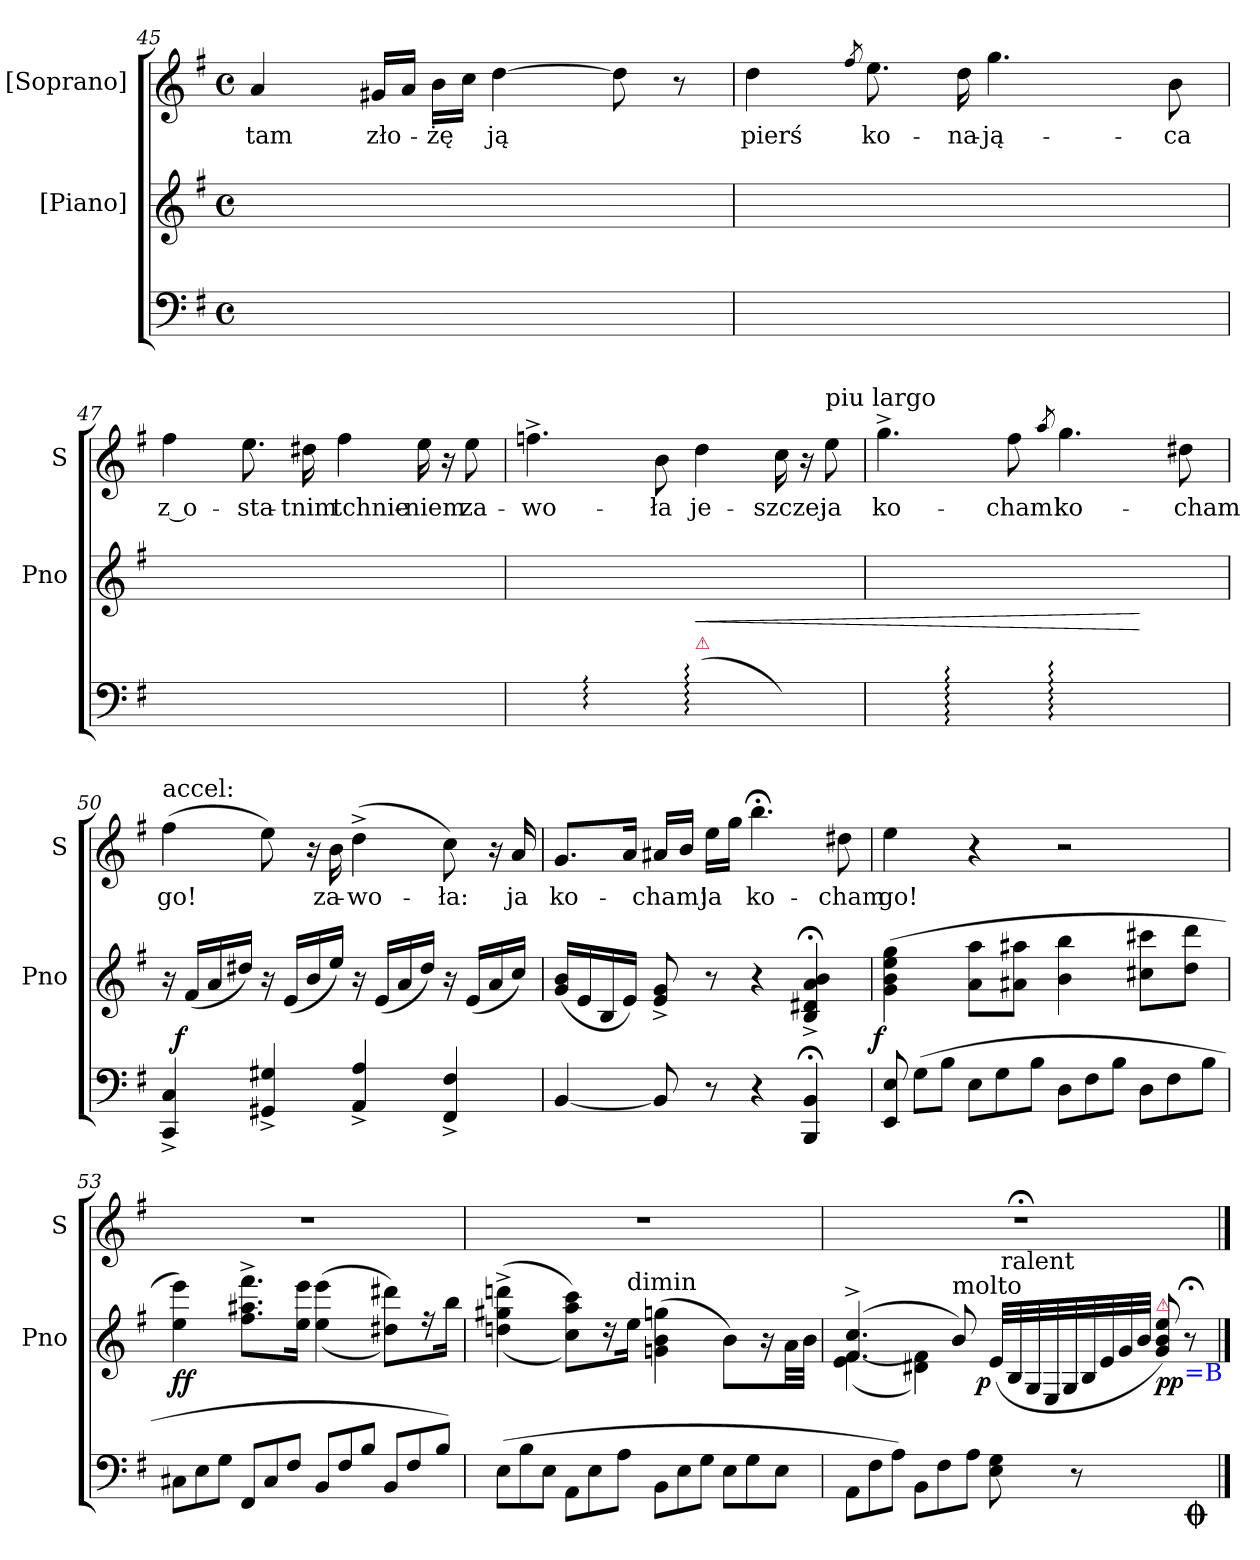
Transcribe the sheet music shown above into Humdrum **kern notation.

**kern	**kern	**dynam	**kern	**text
*part3	*part2	*part2	*part1	*part1
*staff3	*staff2	*staff2	*staff1	*staff1
*	*I"[Piano]	*	*I"[Soprano]	*
*	*I'Pno	*	*I'S	*
*clefF4	*clefG2	*	*clefG2	*
*k[f#]	*k[f#]	*	*k[f#]	*
*M4/4	*M4/4	*	*M4/4	*
*met(c)	*met(c)	*	*met(c)	*
=45	=45	=45	=45	=45
2C/yy	16ryy	.	4a/	tam
.	(<16e/LLyy	.	.	.
.	16a/yy	.	.	.
.	16e/JJyy	.	.	.
.	16ee/LLyy	.	16g#X/LL	zło-
.	16a/yy	.	16a/JJ	.
.	16e/yy	.	16b\LL	-żę
.	16a/JJyy)	.	16cc\JJ	.
2c\yy	16ryy	.	[4dd\	ją
.	(<16d/LLyy	.	.	.
.	16f#/yy	.	.	.
.	16a/JJyy	.	.	.
.	16dd/LLyy	.	8dd\]	.
.	16a/yy	.	.	.
.	16f#/yy	.	8r	.
.	16d/JJyy)	.	.	.
=46	=46	=46	=46	=46
4B^>\yy	16ryy	.	4dd\	pierś
.	(<16d/LLyy	.	.	.
.	16g/yy	.	.	.
.	16dd/JJyy)	.	.	.
.	.	.	8qff#/	.
4A^>\yy	16ryy	.	8.ee\	ko-
.	(<16d/LLyy	.	.	.
.	16f#/yy	.	.	.
.	16cc/JJyy)	.	16dd\	-na-
2G^>\yy	16ryy	.	4.gg\	-ją-
.	(<16B/LLyy	.	.	.
.	16d/yy	.	.	.
.	16g/JJyy	.	.	.
.	16b/LLyy	.	.	.
.	16g/yy	.	.	.
.	16d/yy	.	8b\	-ca
.	16B/JJyy)	.	.	.
=47	=47	=47	=47	=47
(>2BB^</yy	16ryy	.	4ff#\	z o-
.	(<16B/LLyy	.	.	.
.	16f#/yy	.	.	.
.	16a/JJyy	.	.	.
.	16b/LLyy	.	8.ee\	-sta-
.	16a/yy	.	.	.
.	16f#/yy	.	.	.
.	16B/JJyy)	.	16dd#X\	-tnim
2E\yy)	16ryy	.	4ff#\	tchnie-
.	(<16B/LLyy	.	.	.
.	16e/yy	.	.	.
.	16g/JJyy	.	.	.
.	16b/LLyy	.	16ee\	-niem
.	16g/yy	.	16r	.
.	16e/yy	.	8ee\	za-
.	16B/JJyy)	.	.	.
=48	=48	=48	=48	=48
4GG/yy	16ryy	.	4.ffn^>\	-wo-
.	(<16d/LLyy	.	.	.
.	16fn/yy	.	.	.
.	16g/JJyy	.	.	.
4Dyy:\ 4Fnyy:\ 4Gyy:\ 4Byy:\	16b/LLyy	.	.	.
.	16g/yy	.	.	.
.	16f/yy	.	8b\	-ła
.	16d/JJyy)	.	.	.
!	!LO:TX:b:color=crimson:t=⚠	!	!	!
!	!	!LO:HP:b	!	!
(>4Cyy:^<\ 4Eyy:^<\ 4Gyy:^<\ 4cyy:^<\	16ryy	<	4dd\	je-
.	(<16e/LLyy	.	.	.
.	16g/yy	.	.	.
.	16cc/JJyy)	.	.	.
8BB/Lyy)	16ryy	.	16cc\	-szcze:
.	(<16e/LLyy	.	16r	.
!	!	!	!LO:TX:a:t=piu largo	!
8BB-X/Jyy	16g/yy	.	8ee\	ja
.	16cc/JJyy)	.	.	.
=49	=49	=49	=49	=49
(<4AA/yy	16ryy	.	4.gg^>\	ko-
.	(<16e/LLyy	.	.	.
.	16g/yy	.	.	.
.	16cc#X/JJyy	.	.	.
4AA#Xyy:/ 4Eyy:/ 4Gyy:/ 4c#Xyy:/	16ee/LLyy	.	.	.
.	16cc#/yy	.	.	.
.	16g/yy	.	8ff#\	-cham!
.	16e/JJyy)	.	.	.
.	.	.	8qaa/	.
8BByy:/ 8Dyy:/ 8Gyy:/ 8dyy:/)	16ryy	.	4.gg\	ko-
.	(<16d/LLyy	.	.	.
8ryy	16g/yy	.	.	.
.	16dd/JJyy)	.	.	.
4BBByy/ 4BByy/	16ryy	[	.	.
.	(<16d#X/LLyy	.	.	.
.	16g/yy	.	8dd#X\	-cham
.	16dd#X/JJyy)	.	.	.
=50	=50	=50	=50	=50
!	!	!	!LO:TX:a:t=accel&colon;	!
4CC^</ 4C^</	16r	.	(>4ff#\	go!
!	!	!LO:DY:rj	!	!
.	(<16f#/LL	f	.	.
.	16a/	.	.	.
.	16dd#X/JJ)	.	.	.
4GG#X^</ 4G#X^</	16r	.	8ee\)	.
.	(<16e/LL	.	.	.
.	16b/	.	16r	.
.	16ee/JJ)	.	16b\	za-
4AA^</ 4A^</	16r	.	(>4dd^>\	-wo-
.	(<16e/LL	.	.	.
.	16a/	.	.	.
.	16dd#/JJ)	.	.	.
4FF#^</ 4F#^</	16r	.	8cc\)	-ła:
.	(<16e/LL	.	.	.
.	16a/	.	16r	.
.	16cc/JJ)	.	16a/	ja
=51	=51	=51	=51	=51
[4BB/	(<16g/ 16b/LL	.	8.g/L	ko-
.	16e/	.	.	.
.	16B/	.	.	.
.	16e/JJ)	.	16a/Jk	.
8BB/]	8e^</ 8g^</	.	16a#X/LL	-cham!
.	.	.	16b/JJ	.
8r	8r	.	16ee\LL	ja
.	.	.	16gg\JJ	.
4r	4r	.	4.bb;<\	ko-
4BBB;</ 4BB;</	4B;<^</ 4d#X;<^</ 4a;<^</ 4b;<^</	.	.	.
.	.	.	8dd#X\	-cham
=52	=52	=52	=52	=52
*Xtuplet	*	*	*	*
!	!	!LO:DY:rj	!	!
12EE/ 12E/	(>4g\ 4b\ 4ee\ 4gg\	f	4ee\	go!_
(<12G\L	.	.	.	.
12B\J	.	.	.	.
12E\L	8a\ 8aa\L	.	4r	.
12G\	.	.	.	.
.	8a#X\ 8aa#X\J	.	.	.
12B\J	.	.	.	.
12D\L	4b\ 4bb\	.	2r	.
12F#\	.	.	.	.
12B\J	.	.	.	.
12D\L	8cc#X\ 8ccc#X\L	.	.	.
12F#\	.	.	.	.
.	8dd\ 8ddd\J	.	.	.
12B\J	.	.	.	.
=53	=53	=53	=53	=53
12C#X\L	4ee\ 4eee\)	ff	1r	.
12E\	.	.	.	.
12G\J	.	.	.	.
12FF#/L	8.ff#^>\ 8.aa#X^>\ 8.fff#^>\L	.	.	.
12C#/	.	.	.	.
12F#/J	.	.	.	.
.	16ee\ 16eee\Jk	.	.	.
12BB/L	(>(<4ee\ 4eee\	.	.	.
12F#/	.	.	.	.
12B/J	.	.	.	.
12BB/L	8dd#X\ 8ddd#X\L))	.	.	.
12F#/	.	.	.	.
.	16r	.	.	.
12B/J)	.	.	.	.
.	16bb\Jk	.	.	.
=54	=54	=54	=54	=54
(>12E\L	(>(<4ddn^>\ 4gg#X^>\ 4dddn^>\	.	1r	.
12B\	.	.	.	.
12E\J	.	.	.	.
12AA\L	8cc\ 8aa\ 8ccc\L))	.	.	.
12E\	.	.	.	.
.	16r	.	.	.
12A\J	.	.	.	.
!	!LO:TX:a:t=dimin	!	!	!
.	16ee\Jk	.	.	.
12BB\L	(>4gn\ 4b\ 4ggn\	.	.	.
12E\	.	.	.	.
12G\J	.	.	.	.
12E\L	8b\L)	.	.	.
12G\	.	.	.	.
.	16r	.	.	.
12E\J	.	.	.	.
.	32a\LL	.	.	.
.	32b\JJJ	.	.	.
=55	=55	=55	=55	=55
*^	*^	*	*	*
12AA\L	2..ryy	(>4.f#^>/ 4.cc^>/	(<4e\ [4f#\	.	1r;<	.
12F#\	.	.	.	.	.	.
12A\J)	.	.	.	.	.	.
12BB\L	.	.	4d#X\ 4f#]\)	.	.	.
12F#\	.	.	.	.	.	.
!	!	!LO:TX:a:t=molto	!	!	!	!
.	.	8b/)	.	.	.	.
12A\J	.	.	.	.	.	.
*	*	*Xtuplet	*	*	*	*
!	!	!	!	!LO:DY:rj	!	!
8E\ 8G\	.	(>36e/LLL	2ryy	p	.	.
!	!	!LO:TX:a:t=ralent	!	!	!	!
.	.	36B/	.	.	.	.
.	.	36G/	.	.	.	.
.	.	36E/	.	.	.	.
.	.	36G/	.	.	.	.
8r	.	.	.	.	.	.
.	.	36B/	.	.	.	.
.	.	36e/	.	.	.	.
.	.	36g/	.	.	.	.
.	.	36b/JJJ	.	.	.	.
!	!	!LO:TX:a:color=crimson:t=⚠	!	!	!	!
4ryy	.	8g/ 8b/ 8ee/)	.	pp	.	.
!	!	!LO:TX:b:color=blue:t==B	!	!	!	!
!	!LO:TX:b:t=[coda]	!	!	!	!	!
.	8ryy	8r;<	.	.	.	.
*v	*v	*	*	*	*	*
*	*v	*v	*	*	*
==	==	==	==	==
*-	*-	*-	*-	*-
